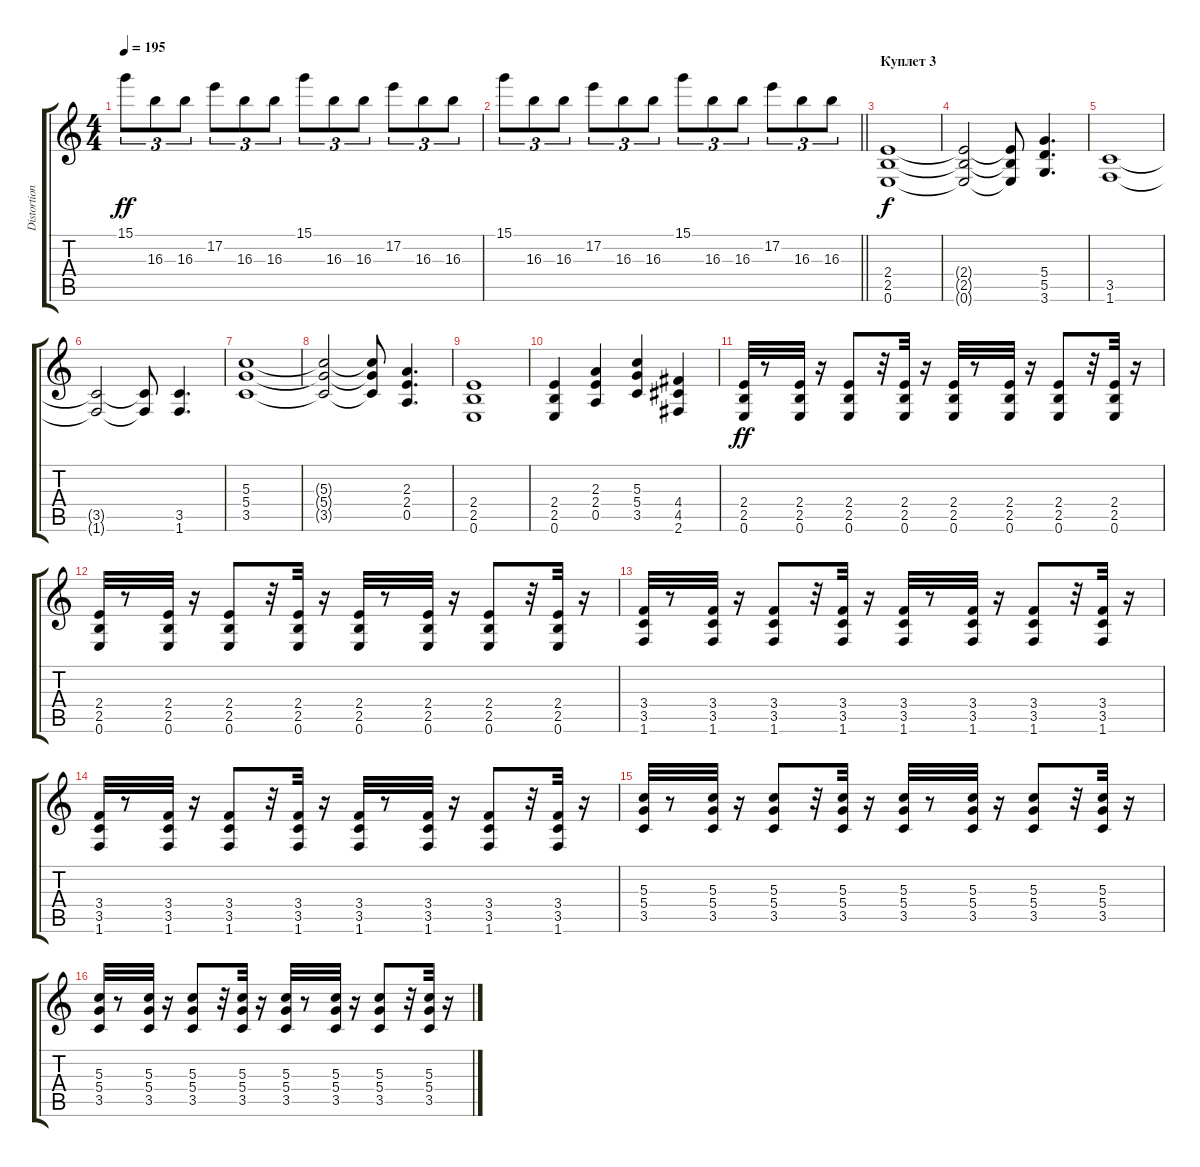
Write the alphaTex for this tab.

\track ("Distortion" "Distortion") {instrument distortionguitar}
\staff {score tabs}
\tuning (E4 B3 G3 D3 A2 E2) {hide}
\ts (4 4)
\tempo 195
\clef g2
\ks c
15.1.8{tu (3 2) dy ff} 16.3.8{tu (3 2)} 16.3.8{tu (3 2)} 17.2.8{tu (3 2)} 16.3.8{tu (3 2)} 16.3.8{tu (3 2)} 15.1.8{tu (3 2)} 16.3.8{tu (3 2)} 16.3.8{tu (3 2)} 17.2.8{tu (3 2)} 16.3.8{tu (3 2)} 16.3.8{tu (3 2)} |
\barLineRight lightlight
15.1.8{tu (3 2)} 16.3.8{tu (3 2)} 16.3.8{tu (3 2)} 17.2.8{tu (3 2)} 16.3.8{tu (3 2)} 16.3.8{tu (3 2)} 15.1.8{tu (3 2)} 16.3.8{tu (3 2)} 16.3.8{tu (3 2)} 17.2.8{tu (3 2)} 16.3.8{tu (3 2)} 16.3.8{tu (3 2)} |
\section ("" "Куплет 3")
(2.4 2.5 0.6).1{dy f} |
(2.4{t} 2.5{t} 0.6{t}).2 (2.4{t} 2.5{t} 0.6{t}).8 (5.4 5.5 3.6).4{d} |
(3.5 1.6).1 |
(3.5{t} 1.6{t}).2 (3.5{t} 1.6{t}).8 (3.5 1.6).4{d} |
(5.3 5.4 3.5).1 |
(5.3{t} 5.4{t} 3.5{t}).2 (5.3{t} 5.4{t} 3.5{t}).8 (2.3 2.4 0.5).4{d} |
(2.4 2.5 0.6).1 |
(2.4 2.5 0.6).4 (2.3 2.4 0.5).4 (5.3 5.4 3.5).4 (4.4 4.5 2.6).4 |
(2.4 2.5 0.6).32{dy ff} r.8 (2.4 2.5 0.6).32 r.16 (2.4 2.5 0.6).8 r.32 (2.4 2.5 0.6).32 r.16 (2.4 2.5 0.6).32 r.8 (2.4 2.5 0.6).32 r.16 (2.4 2.5 0.6).8 r.32 (2.4 2.5 0.6).32 r.16 |
(2.4 2.5 0.6).32 r.8 (2.4 2.5 0.6).32 r.16 (2.4 2.5 0.6).8 r.32 (2.4 2.5 0.6).32 r.16 (2.4 2.5 0.6).32 r.8 (2.4 2.5 0.6).32 r.16 (2.4 2.5 0.6).8 r.32 (2.4 2.5 0.6).32 r.16 |
(3.4 3.5 1.6).32 r.8 (3.4 3.5 1.6).32 r.16 (3.4 3.5 1.6).8 r.32 (3.4 3.5 1.6).32 r.16 (3.4 3.5 1.6).32 r.8 (3.4 3.5 1.6).32 r.16 (3.4 3.5 1.6).8 r.32 (3.4 3.5 1.6).32 r.16 |
(3.4 3.5 1.6).32 r.8 (3.4 3.5 1.6).32 r.16 (3.4 3.5 1.6).8 r.32 (3.4 3.5 1.6).32 r.16 (3.4 3.5 1.6).32 r.8 (3.4 3.5 1.6).32 r.16 (3.4 3.5 1.6).8 r.32 (3.4 3.5 1.6).32 r.16 |
(5.3 5.4 3.5).32 r.8 (5.3 5.4 3.5).32 r.16 (5.3 5.4 3.5).8 r.32 (5.3 5.4 3.5).32 r.16 (5.3 5.4 3.5).32 r.8 (5.3 5.4 3.5).32 r.16 (5.3 5.4 3.5).8 r.32 (5.3 5.4 3.5).32 r.16 |
(5.3 5.4 3.5).32 r.8 (5.3 5.4 3.5).32 r.16 (5.3 5.4 3.5).8 r.32 (5.3 5.4 3.5).32 r.16 (5.3 5.4 3.5).32 r.8 (5.3 5.4 3.5).32 r.16 (5.3 5.4 3.5).8 r.32 (5.3 5.4 3.5).32 r.16
